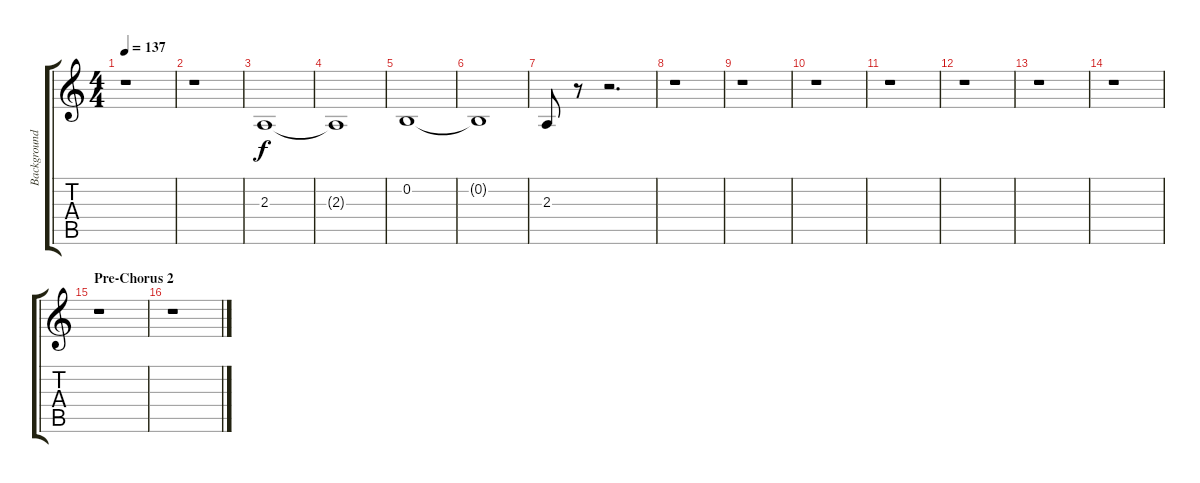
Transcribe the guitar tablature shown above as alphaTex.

\track ("Background Vocals" "Background") {instrument lead1square}
\staff {score tabs}
\tuning (E4 B3 G3 D3 A2 E2) {hide}
\ts (4 4)
\tempo 137
\clef g2
\ks c
r.1{dy fff} |
r.1 |
2.3.1{dy f volume 14} |
2.3{t}.1 |
0.2.1 |
0.2{t}.1 |
2.3.8 r.8 r.2{d} |
r.1 |
r.1 |
r.1 |
r.1 |
r.1 |
r.1 |
r.1 |
\section ("" "Pre-Chorus 2")
r.1 |
r.1
